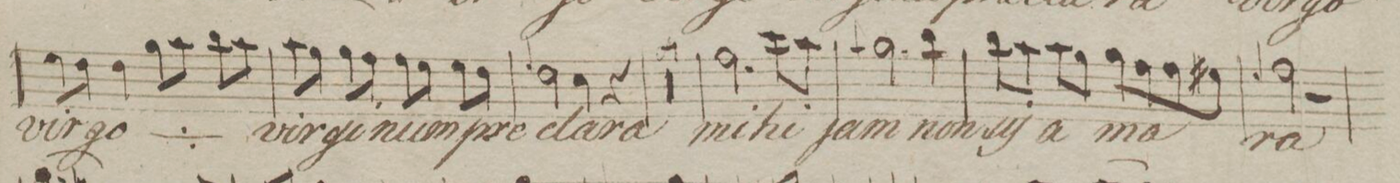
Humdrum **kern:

**kern	**text
*I"Cant!	*
*clefC1	*
*k[f#]	*
*met(c)	*
*M4/4	*
8cc\L	vir-
8b\J	.
4b\	-go
*	*ij
8ee\L	vir-
8ff#\J	.
8gg\L	-go
*	*Xij
8ff#\J	.
=46	=46
8ff#\L	vir-
8ee\J	.
8ee\L	-gi-
8dd\J	.
8dd\L	-num
8cc\J	.
8cc\L	pre-
8b\J	.
=47	=47
4qqcc/	.
2b\	-cla-
4a\	-ra
4r	.
=48	=48
00r	.
=49	=49
=50	=50
=51	=51
=52	=52
2.dd\	mi-
8aa\L	-hi
8ff#\J	.
=53	=53
4qqff#/	.
2.ee\	jam
4gg\	non
=54	=54
8gg\L	siſ
8ff#\J	.
8ff#\L	a-
8ee\J	.
8ee\L	-ma-
8dd\	.
8dd\	.
8cc#X\J	.
=55	=55
4qqcc/	.
2dd\	-ra
2r	.
=56	=56
*-	*-
